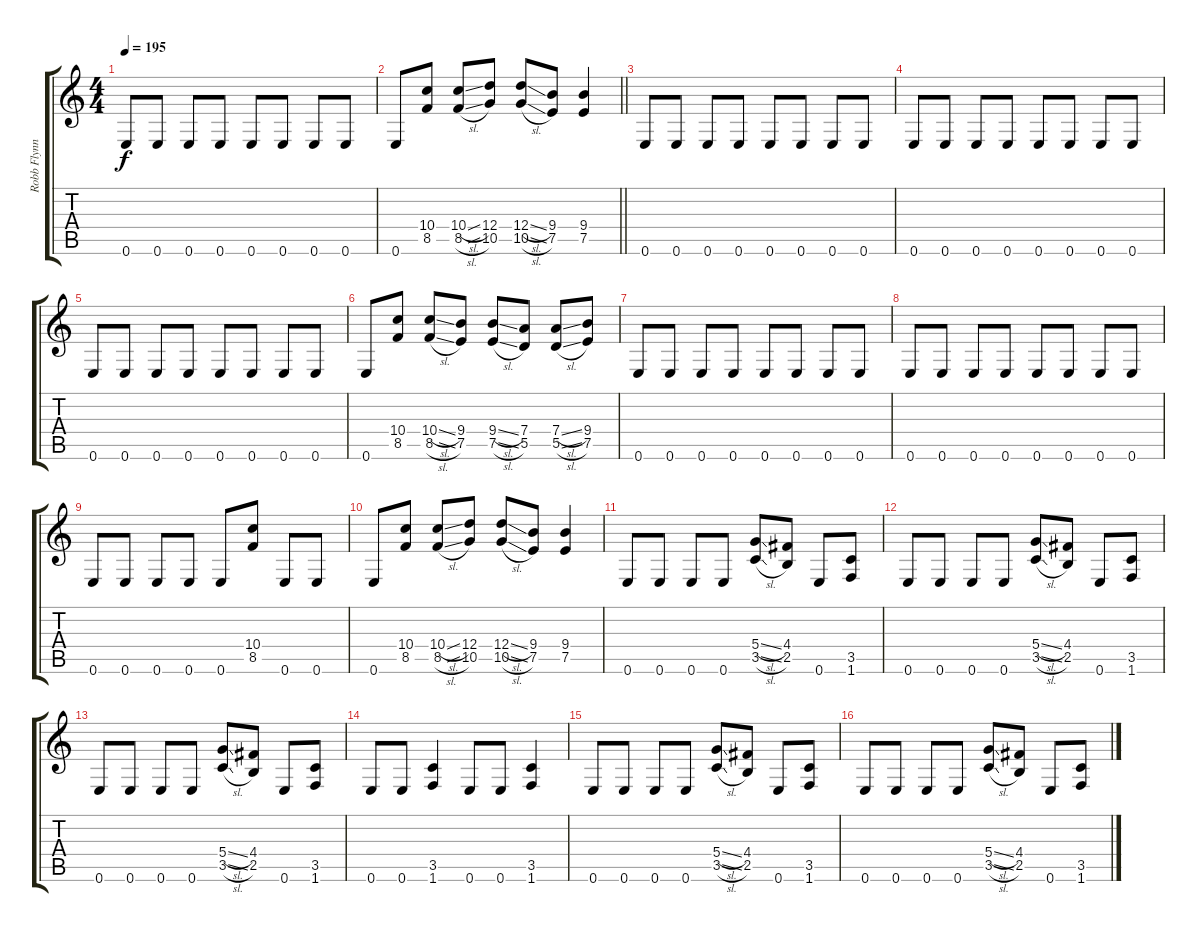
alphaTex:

\track ("Robb Flynn" "Robb Flynn") {instrument distortionguitar}
\staff {score tabs}
\tuning (E4 B3 G3 D3 A2 E2) {hide}
\ts (4 4)
\tempo 195
\clef g2
\ks c
0.6.8{dy f} 0.6.8 0.6.8 0.6.8 0.6.8 0.6.8 0.6.8 0.6.8 |
\barLineRight lightlight
0.6.8 (10.4 8.5).8 (10.4{sl} 8.5{sl}).8 (12.4 10.5).8 (12.4{sl} 10.5{sl}).8 (9.4 7.5).8 (9.4 7.5).4 |
0.6.8 0.6.8 0.6.8 0.6.8 0.6.8 0.6.8 0.6.8 0.6.8 |
0.6.8 0.6.8 0.6.8 0.6.8 0.6.8 0.6.8 0.6.8 0.6.8 |
0.6.8 0.6.8 0.6.8 0.6.8 0.6.8 0.6.8 0.6.8 0.6.8 |
0.6.8 (10.4 8.5).8 (10.4{sl} 8.5{sl}).8 (9.4 7.5).8 (9.4{sl} 7.5{sl}).8 (7.4 5.5).8 (7.4{sl} 5.5{sl}).8 (9.4 7.5).8 |
0.6.8 0.6.8 0.6.8 0.6.8 0.6.8 0.6.8 0.6.8 0.6.8 |
0.6.8 0.6.8 0.6.8 0.6.8 0.6.8 0.6.8 0.6.8 0.6.8 |
0.6.8 0.6.8 0.6.8 0.6.8 0.6.8 (10.4 8.5).8 0.6.8 0.6.8 |
0.6.8 (10.4 8.5).8 (10.4{sl} 8.5{sl}).8 (12.4 10.5).8 (12.4{sl} 10.5{sl}).8 (9.4 7.5).8 (9.4 7.5).4 |
0.6.8 0.6.8 0.6.8 0.6.8 (5.4{sl} 3.5{sl}).8 (4.4 2.5).8 0.6.8 (3.5 1.6).8 |
0.6.8 0.6.8 0.6.8 0.6.8 (5.4{sl} 3.5{sl}).8 (4.4 2.5).8 0.6.8 (3.5 1.6).8 |
0.6.8 0.6.8 0.6.8 0.6.8 (5.4{sl} 3.5{sl}).8 (4.4 2.5).8 0.6.8 (3.5 1.6).8 |
0.6.8 0.6.8 (3.5 1.6).4 0.6.8 0.6.8 (3.5 1.6).4 |
0.6.8 0.6.8 0.6.8 0.6.8 (5.4{sl} 3.5{sl}).8 (4.4 2.5).8 0.6.8 (3.5 1.6).8 |
0.6.8 0.6.8 0.6.8 0.6.8 (5.4{sl} 3.5{sl}).8 (4.4 2.5).8 0.6.8 (3.5 1.6).8
